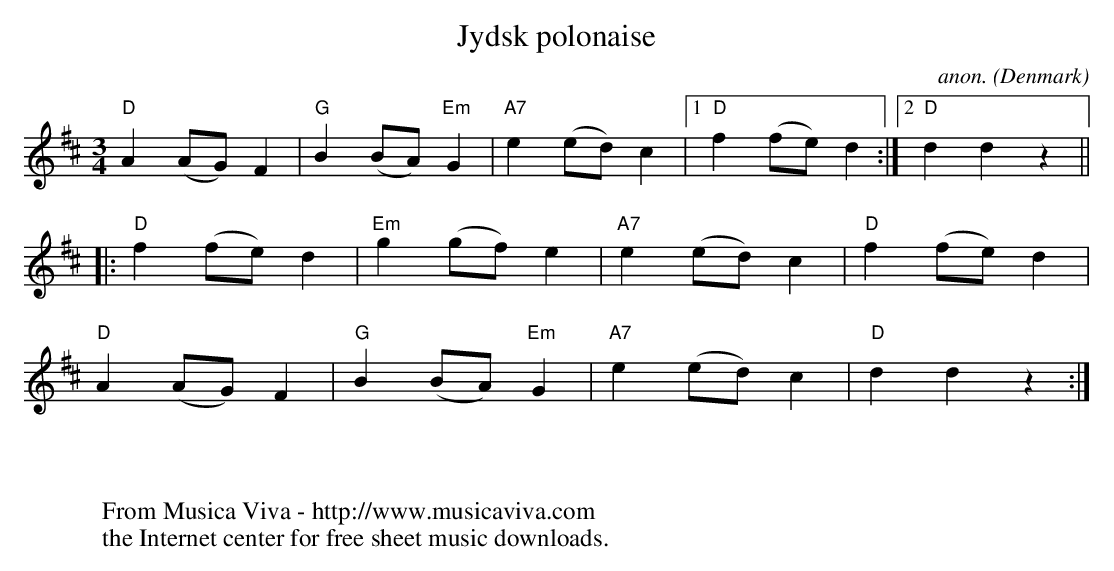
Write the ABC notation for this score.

X:1
T:Jydsk polonaise
C:anon.
O:Denmark
M:3/4
L:1/8
K:D
"D"A2(AG)F2|"G"B2(BA)"Em"G2|"A7"e2(ed)c2|[1"D"f2(fe)d2:|[2"D"d2d2z2||
|:"D"f2(fe)d2|"Em"g2(gf)e2|"A7"e2(ed)c2|"D"f2(fe)d2|
"D"A2(AG)F2|"G"B2(BA)"Em"G2|"A7"e2(ed)c2|"D"d2d2z2:|
W:
W:
W:  From Musica Viva - http://www.musicaviva.com
W:  the Internet center for free sheet music downloads.
